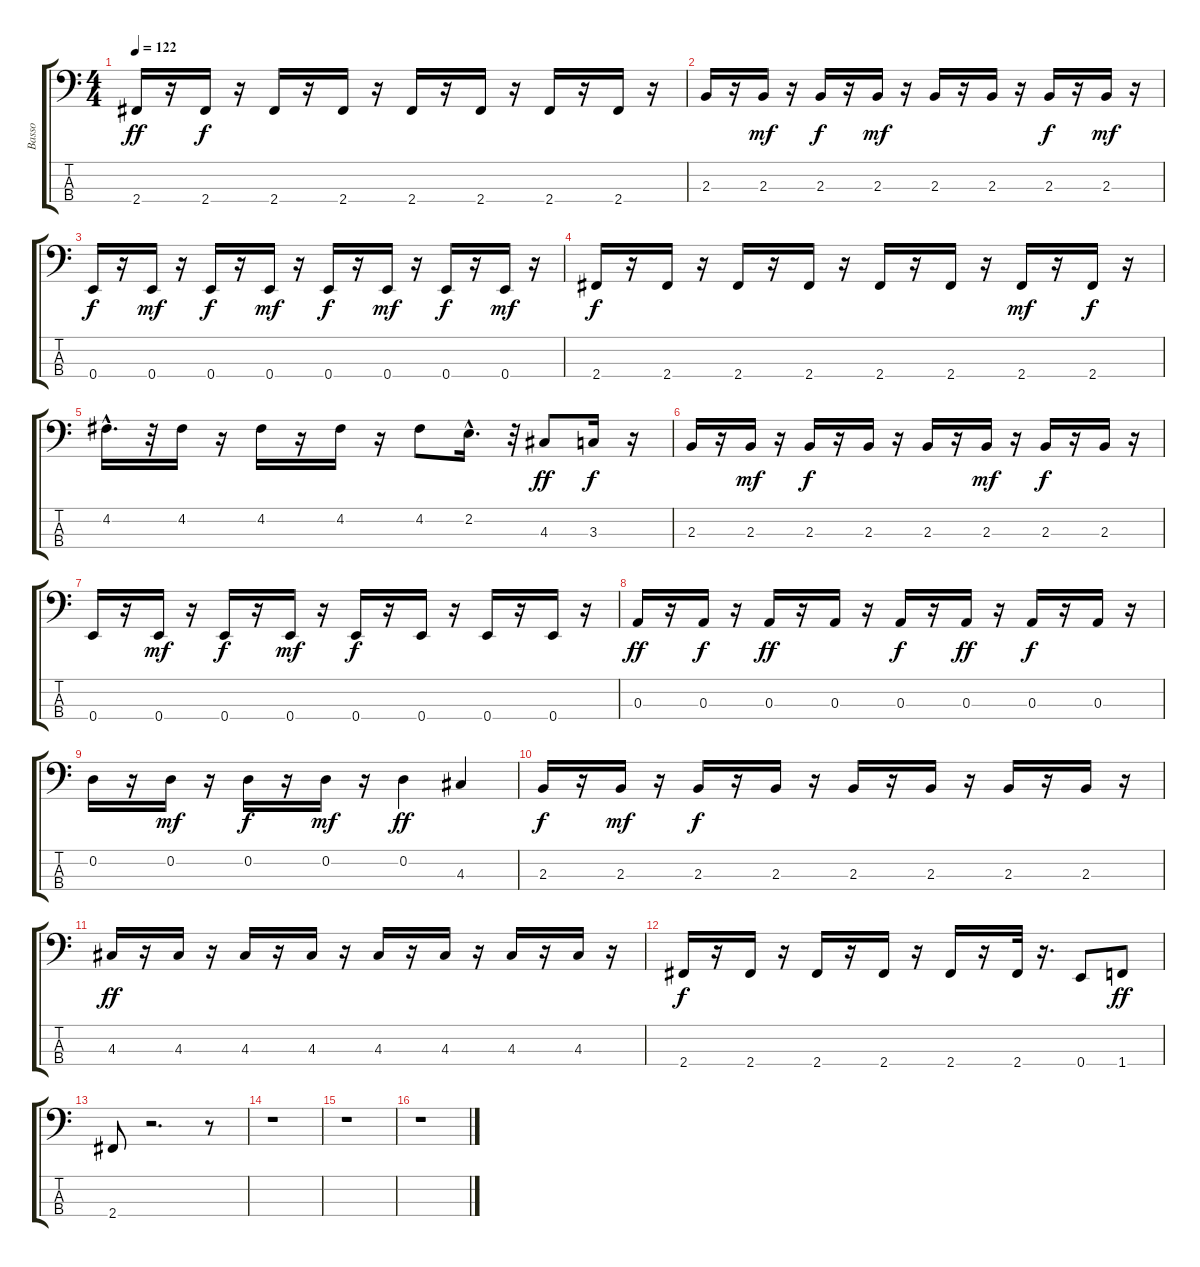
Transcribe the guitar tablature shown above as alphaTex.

\track ("Basso" "Basso") {instrument fretlessbass}
\staff {score tabs}
\tuning (G2 D2 A1 E1) {hide}
\ts (4 4)
\tempo 122
\clef f4
\ks c
2.4.16{dy ff} r.16 2.4.16{dy f} r.16 2.4.16 r.16 2.4.16 r.16 2.4.16 r.16 2.4.16 r.16 2.4.16 r.16 2.4.16 r.16 |
2.3.16 r.16 2.3.16{dy mf} r.16 2.3.16{dy f} r.16 2.3.16{dy mf} r.16 2.3.16 r.16 2.3.16 r.16 2.3.16{dy f} r.16 2.3.16{dy mf} r.16 |
0.4.16{dy f} r.16 0.4.16{dy mf} r.16 0.4.16{dy f} r.16 0.4.16{dy mf} r.16 0.4.16{dy f} r.16 0.4.16{dy mf} r.16 0.4.16{dy f} r.16 0.4.16{dy mf} r.16 |
2.4.16{dy f} r.16 2.4.16 r.16 2.4.16 r.16 2.4.16 r.16 2.4.16 r.16 2.4.16 r.16 2.4.16{dy mf} r.16 2.4.16{dy f} r.16 |
4.2{hac}.16{d} r.32 4.2.16 r.16 4.2.16 r.16 4.2.16 r.16 4.2.8 2.2{hac}.16{d} r.32 4.3.8{dy ff} 3.3.16{dy f} r.16 |
2.3.16 r.16 2.3.16{dy mf} r.16 2.3.16{dy f} r.16 2.3.16 r.16 2.3.16 r.16 2.3.16{dy mf} r.16 2.3.16{dy f} r.16 2.3.16 r.16 |
0.4.16 r.16 0.4.16{dy mf} r.16 0.4.16{dy f} r.16 0.4.16{dy mf} r.16 0.4.16{dy f} r.16 0.4.16 r.16 0.4.16 r.16 0.4.16 r.16 |
0.3.16{dy ff} r.16 0.3.16{dy f} r.16 0.3.16{dy ff} r.16 0.3.16 r.16 0.3.16{dy f} r.16 0.3.16{dy ff} r.16 0.3.16{dy f} r.16 0.3.16 r.16 |
0.2.16 r.16 0.2.16{dy mf} r.16 0.2.16{dy f} r.16 0.2.16{dy mf} r.16 0.2.4{dy ff} 4.3.4 |
2.3.16{dy f} r.16 2.3.16{dy mf} r.16 2.3.16{dy f} r.16 2.3.16 r.16 2.3.16 r.16 2.3.16 r.16 2.3.16 r.16 2.3.16 r.16 |
4.3.16{dy ff} r.16 4.3.16 r.16 4.3.16 r.16 4.3.16 r.16 4.3.16 r.16 4.3.16 r.16 4.3.16 r.16 4.3.16 r.16 |
2.4.16{dy f} r.16 2.4.16 r.16 2.4.16 r.16 2.4.16 r.16 2.4.16 r.16 2.4.32 r.16{d} 0.4.8 1.4.8{dy ff} |
2.4.8 r.2{d} r.8 |
r.1 |
r.1 |
r.1
